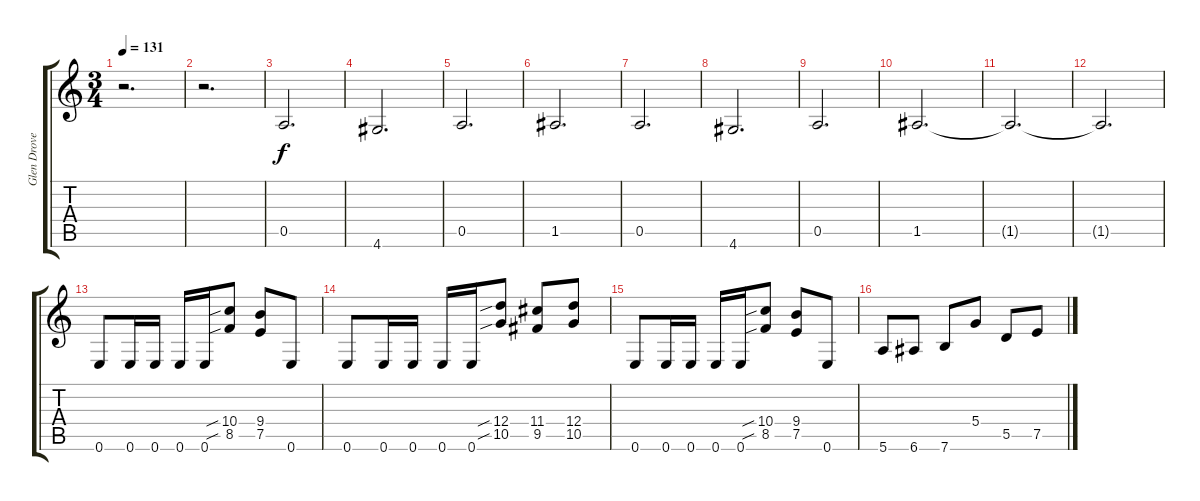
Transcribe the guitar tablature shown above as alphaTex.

\track ("Glen Drover" "Glen Drove") {instrument overdrivenguitar}
\staff {score tabs}
\tuning (E4 B3 G3 D3 A2 E2) {hide}
\ts (3 4)
\tempo 131
\clef g2
\ks c
r.2{d dy f} |
r.2{d} |
0.5.2{d} |
4.6.2{d} |
0.5.2{d} |
1.5.2{d} |
0.5.2{d} |
4.6.2{d} |
0.5.2{d} |
1.5.2{d} |
1.5{t}.2{d} |
1.5{t}.2{d} |
0.6.8{instrument distortionguitar} 0.6.16 0.6.16 0.6.16 0.6.16 (10.4{sib} 8.5{sib}).8 (9.4 7.5).8 0.6.8 |
0.6.8 0.6.16 0.6.16 0.6.16 0.6.16 (12.4{sib} 10.5{sib}).8 (11.4 9.5).8 (12.4 10.5).8 |
0.6.8{instrument distortionguitar} 0.6.16 0.6.16 0.6.16 0.6.16 (10.4{sib} 8.5{sib}).8 (9.4 7.5).8 0.6.8 |
5.6.8 6.6.8 7.6.8 5.4.8 5.5.8 7.5.8
